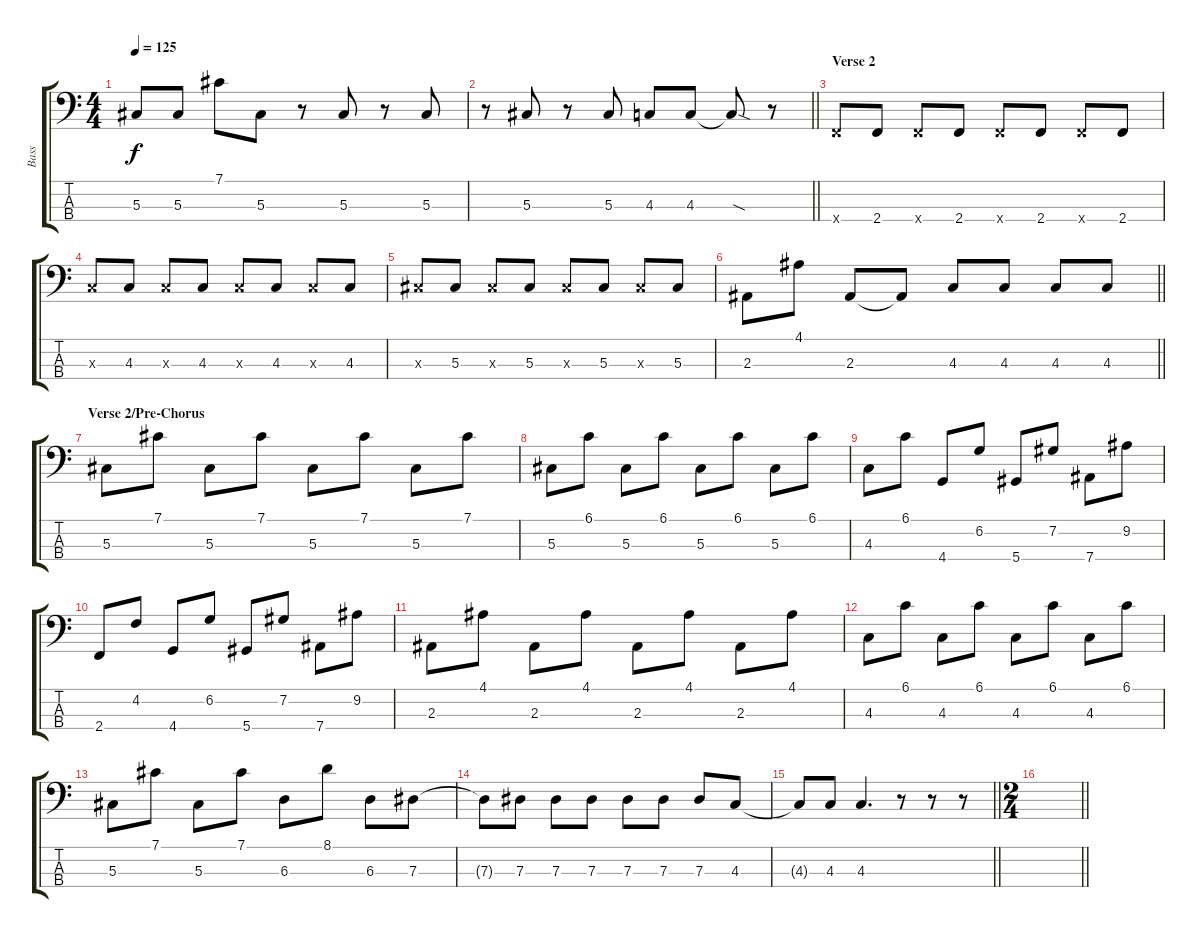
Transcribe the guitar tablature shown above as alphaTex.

\track ("Bass" "Bass") {instrument electricbassfinger}
\staff {score tabs}
\tuning (Gb2 Db2 Ab1 Eb1) {hide}
\ts (4 4)
\tempo 125
\clef f4
\ks c
5.3{t}.8{dy f} 5.3.8 7.1.8 5.3.8 r.8 5.3.8 r.8 5.3.8 |
\barLineRight lightlight
r.8 5.3.8 r.8 5.3.8 4.3.8 4.3.8 4.3{sod t}.8 r.8 |
\section ("" "Verse 2")
2.4{x}.8 2.4.8 2.4{x}.8 2.4.8 2.4{x}.8 2.4.8 2.4{x}.8 2.4.8 |
4.3{x}.8 4.3.8 4.3{x}.8 4.3.8 4.3{x}.8 4.3.8 4.3{x}.8 4.3.8 |
5.3{x}.8 5.3.8 5.3{x}.8 5.3.8 5.3{x}.8 5.3.8 5.3{x}.8 5.3.8 |
\barLineRight lightlight
2.3.8 4.1.8 2.3.8 2.3{t}.8 4.3.8 4.3.8 4.3.8 4.3.8 |
\section ("" "Verse 2/Pre-Chorus")
5.3.8 7.1.8 5.3.8 7.1.8 5.3.8 7.1.8 5.3.8 7.1.8 |
5.3.8 6.1.8 5.3.8 6.1.8 5.3.8 6.1.8 5.3.8 6.1.8 |
4.3.8 6.1.8 4.4.8 6.2.8 5.4.8 7.2.8 7.4.8 9.2.8 |
2.4.8 4.2.8 4.4.8 6.2.8 5.4.8 7.2.8 7.4.8 9.2.8 |
2.3.8 4.1.8 2.3.8 4.1.8 2.3.8 4.1.8 2.3.8 4.1.8 |
4.3.8 6.1.8 4.3.8 6.1.8 4.3.8 6.1.8 4.3.8 6.1.8 |
5.3.8 7.1.8 5.3.8 7.1.8 6.3.8 8.1.8 6.3.8 7.3.8 |
7.3{t}.8 7.3.8 7.3.8 7.3.8 7.3.8 7.3.8 7.3.8 4.3.8 |
\barLineRight lightlight
4.3{t}.8 4.3.8 4.3.4{d} r.8 r.8 r.8 |
\ts (2 4)
\barLineRight lightlight
